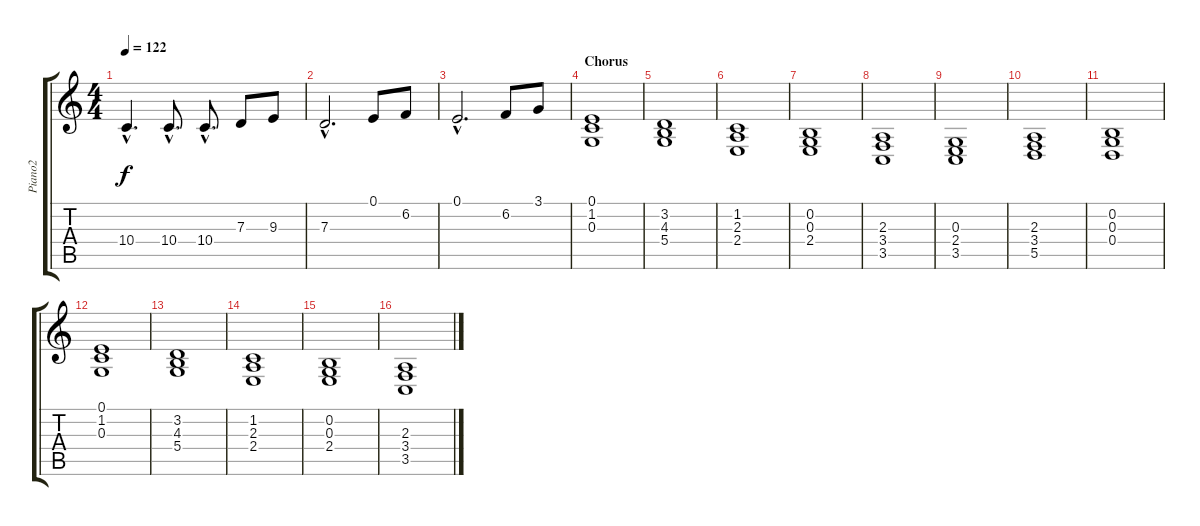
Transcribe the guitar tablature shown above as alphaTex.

\track ("Piano2" "Piano2") {instrument acousticgrandpiano}
\staff {score tabs}
\tuning (E4 B3 G3 D3 A2 E2) {hide}
\ts (4 4)
\tempo 122
\clef g2
\ks c
10.4{hac}.4{d dy f} 10.4{hac}.8{d} 10.4{hac}.8{d} 7.3.8 9.3.8 |
7.3{hac}.2{d} 0.1.8 6.2.8 |
0.1{hac}.2{d} 6.2.8 3.1.8 |
\section ("" "Chorus")
(0.1 1.2 0.3).1{volume 8 instrument stringensemble1} |
(3.2 4.3 5.4).1 |
(1.2 2.3 2.4).1 |
(0.2 0.3 2.4).1 |
(2.3 3.4 3.5).1 |
(0.3 2.4 3.5).1 |
(2.3 3.4 5.5).1 |
(0.2 0.3 0.4).1 |
(0.1 1.2 0.3).1{instrument stringensemble1} |
(3.2 4.3 5.4).1 |
(1.2 2.3 2.4).1 |
(0.2 0.3 2.4).1 |
(2.3 3.4 3.5).1
